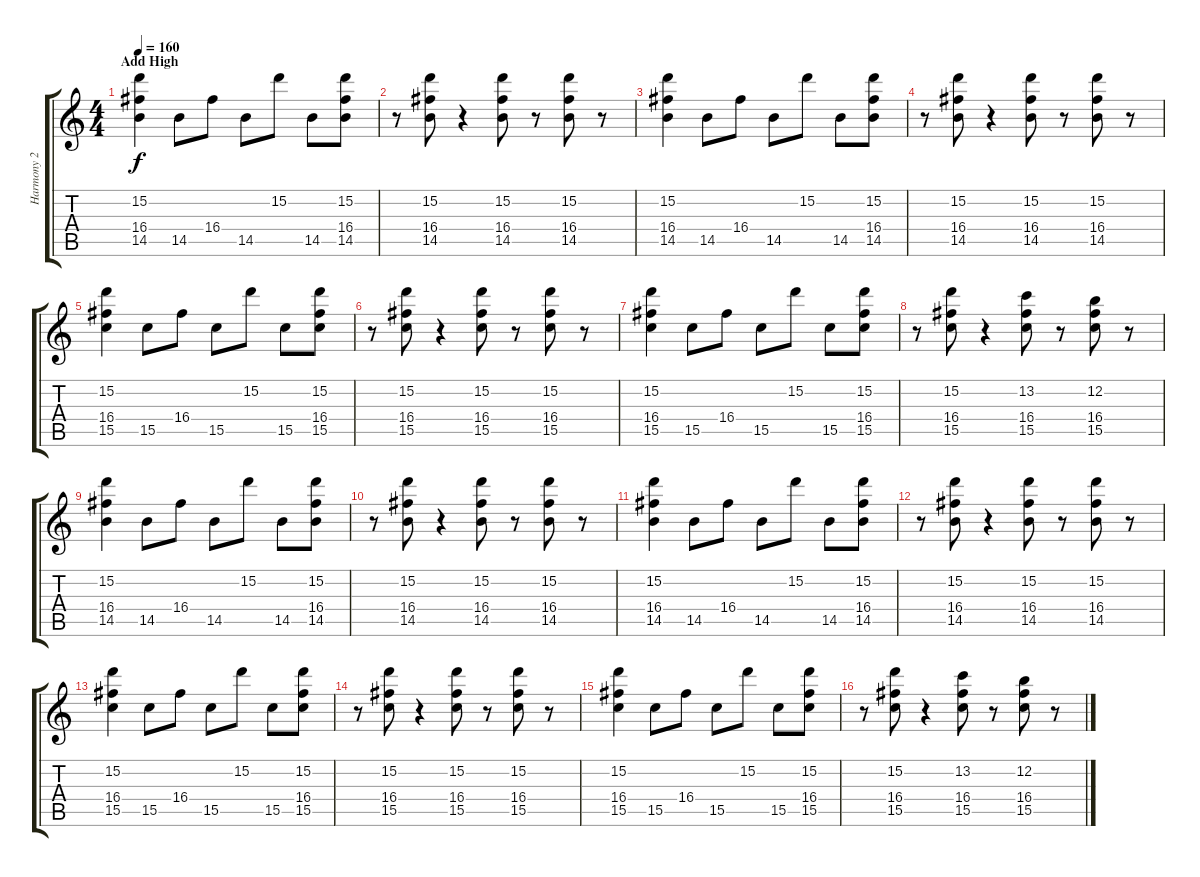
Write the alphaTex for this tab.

\track ("Harmony 2" "Harmony 2") {instrument acousticguitarsteel}
\staff {score tabs}
\tuning (E4 B3 G3 D3 A2 E2) {hide}
\ts (4 4)
\section ("" "Add High")
\tempo 160
\clef g2
\ks c
(15.2 16.4 14.5).4{dy f volume 8 instrument distortionguitar} 14.5.8 16.4.8 14.5.8 15.2.8 14.5.8 (15.2 16.4 14.5).8 |
r.8 (15.2 16.4 14.5).8 r.4 (15.2 16.4 14.5).8 r.8 (15.2 16.4 14.5).8 r.8 |
(15.2 16.4 14.5).4 14.5.8 16.4.8 14.5.8 15.2.8 14.5.8 (15.2 16.4 14.5).8 |
r.8 (15.2 16.4 14.5).8 r.4 (15.2 16.4 14.5).8 r.8 (15.2 16.4 14.5).8 r.8 |
(15.2 16.4 15.5).4 15.5.8 16.4.8 15.5.8 15.2.8 15.5.8 (15.2 16.4 15.5).8 |
r.8 (15.2 16.4 15.5).8 r.4 (15.2 16.4 15.5).8 r.8 (15.2 16.4 15.5).8 r.8 |
(15.2 16.4 15.5).4 15.5.8 16.4.8 15.5.8 15.2.8 15.5.8 (15.2 16.4 15.5).8 |
r.8 (15.2 16.4 15.5).8 r.4 (13.2 16.4 15.5).8 r.8 (12.2 16.4 15.5).8 r.8 |
(15.2 16.4 14.5).4 14.5.8 16.4.8 14.5.8 15.2.8 14.5.8 (15.2 16.4 14.5).8 |
r.8 (15.2 16.4 14.5).8 r.4 (15.2 16.4 14.5).8 r.8 (15.2 16.4 14.5).8 r.8 |
(15.2 16.4 14.5).4 14.5.8 16.4.8 14.5.8 15.2.8 14.5.8 (15.2 16.4 14.5).8 |
r.8 (15.2 16.4 14.5).8 r.4 (15.2 16.4 14.5).8 r.8 (15.2 16.4 14.5).8 r.8 |
(15.2 16.4 15.5).4 15.5.8 16.4.8 15.5.8 15.2.8 15.5.8 (15.2 16.4 15.5).8 |
r.8 (15.2 16.4 15.5).8 r.4 (15.2 16.4 15.5).8 r.8 (15.2 16.4 15.5).8 r.8 |
(15.2 16.4 15.5).4 15.5.8 16.4.8 15.5.8 15.2.8 15.5.8 (15.2 16.4 15.5).8 |
r.8 (15.2 16.4 15.5).8 r.4 (13.2 16.4 15.5).8 r.8 (12.2 16.4 15.5).8 r.8
